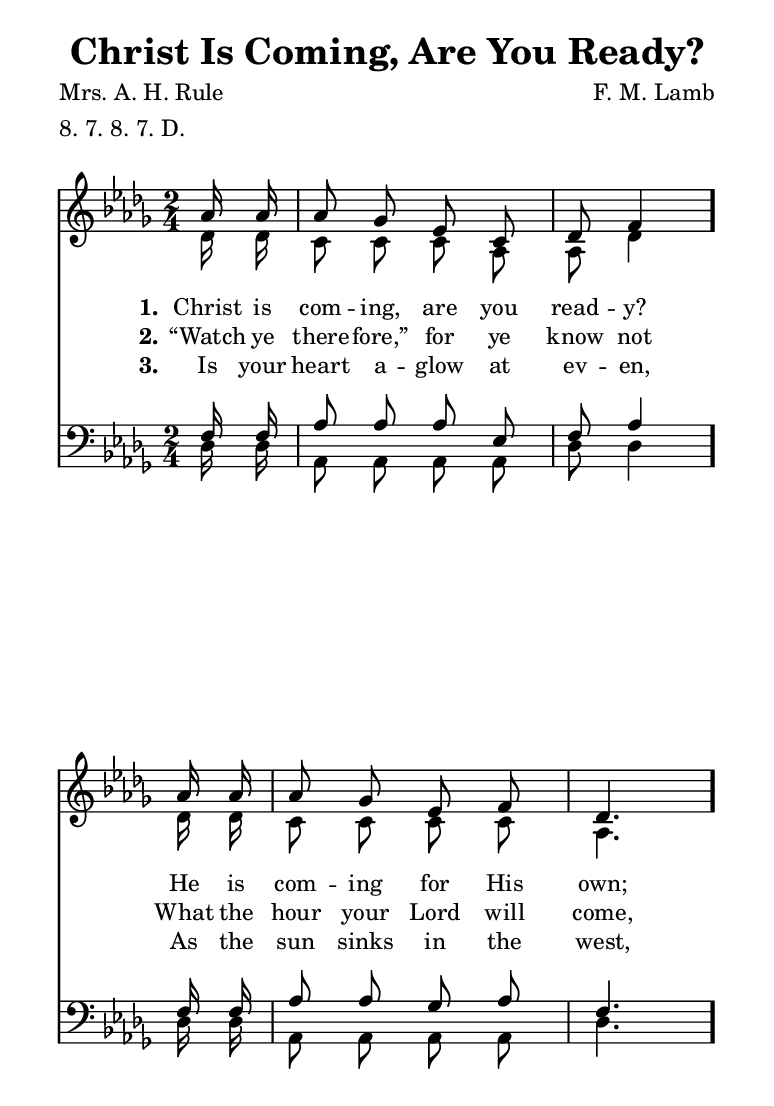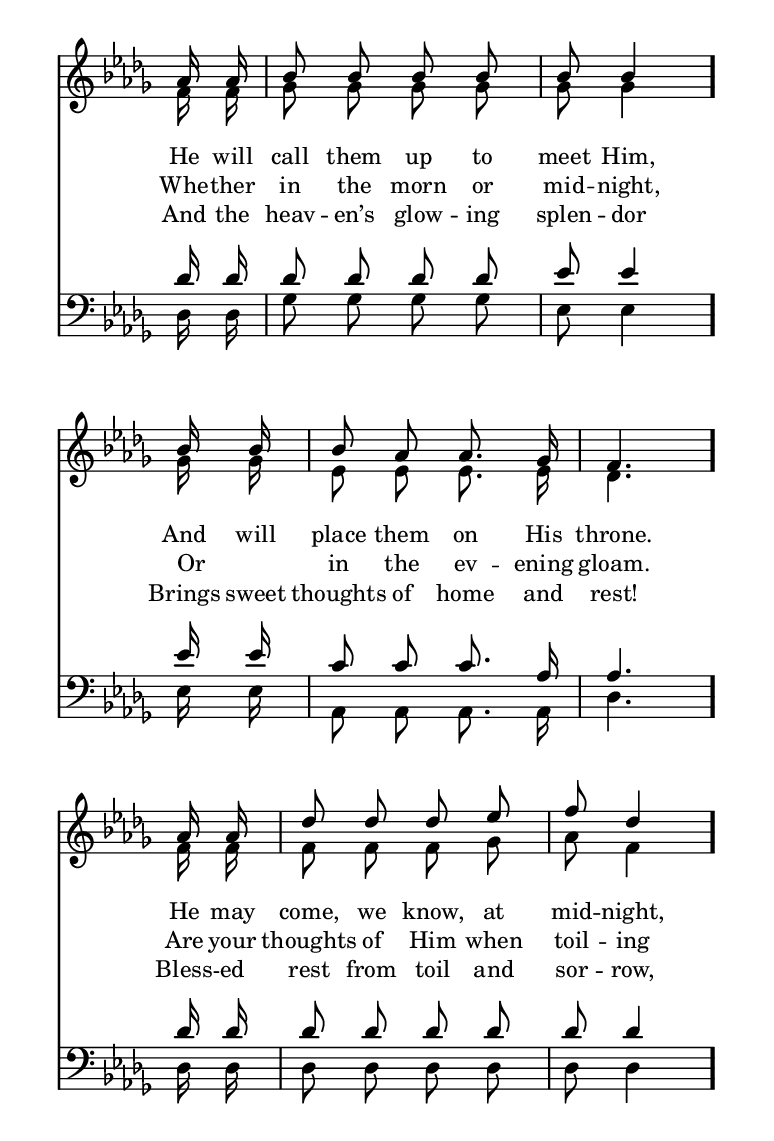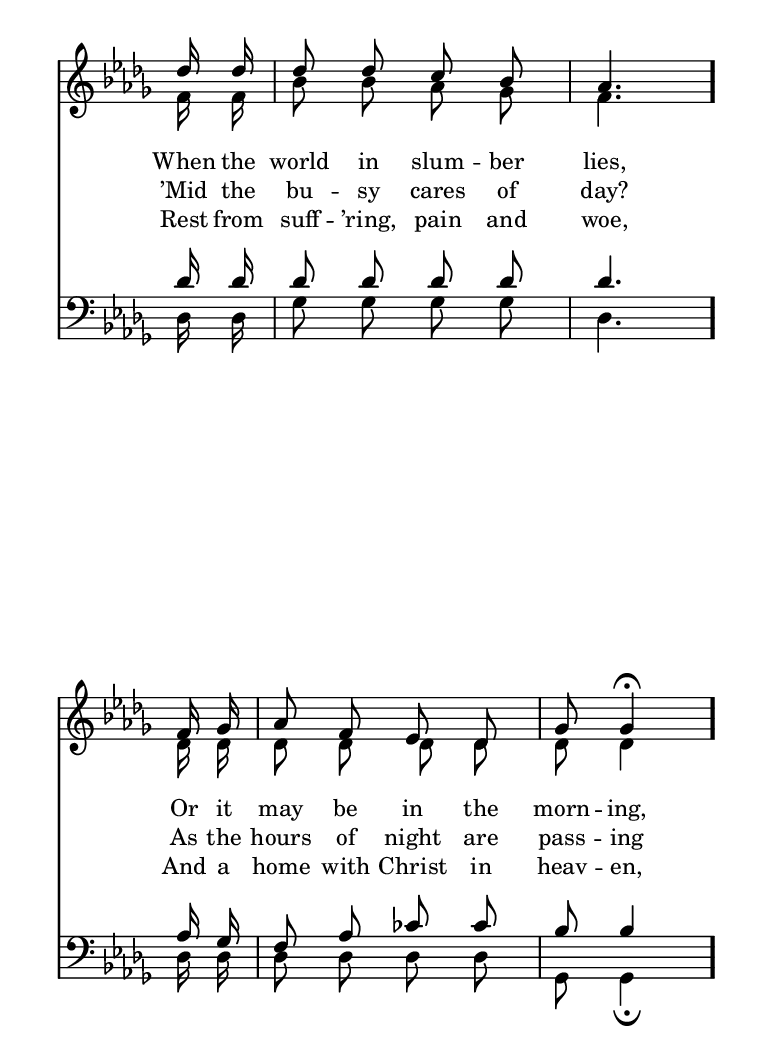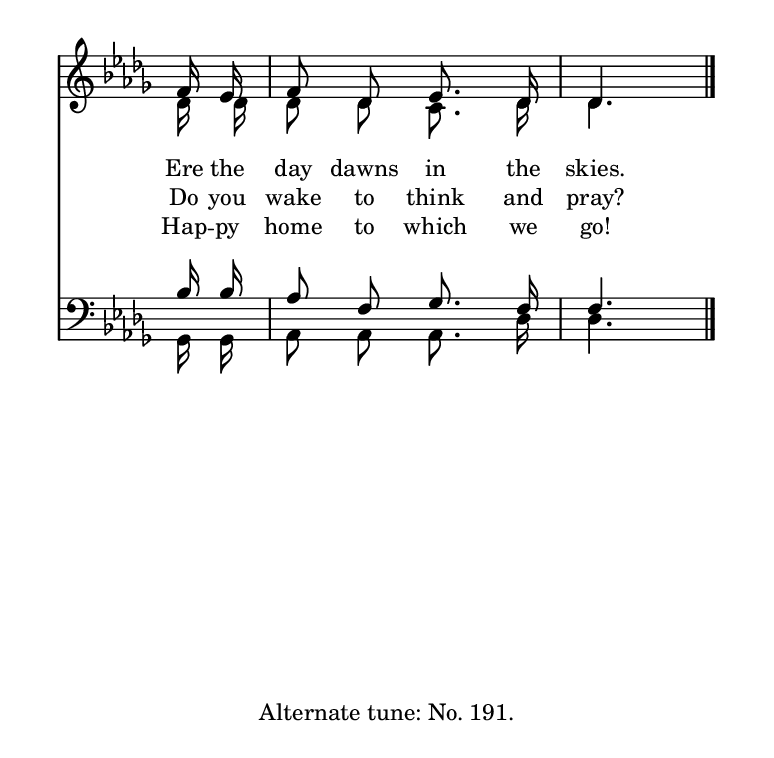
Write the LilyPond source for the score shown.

\include "common/global.ily"
\paper {
  \include "common/paper.ily"
  %ragged-bottom = ##t
  %ragged-last-bottom = ##t
  %systems-per-page = ##f
  %page-count = ##f
}

\header{
  hymnnumber = "67"
  title = "Christ Is Coming, Are You Ready?"
  tunename = ""
  meter = "8. 7. 8. 7. D."
  poet = "Mrs. A. H. Rule"
  composer = "F. M. Lamb"
  %copyright = ""
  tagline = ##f
}

% for fermata in MIDI
ta = { \tempo 8=110 }
tb = { \tempo 8=55  }

patternAA = { \ta c16 c16 | c8 c8 c8 c8 | c8 c4 }
patternAB = { \ta c16 c16 | c8 c8 c8 c8 | c8 \tb c4 \ta }

patternBA = { \ta c16 c16 | c8 c8 c8 c8 | c4. }
patternBB = { \ta c16 c16 | c8 c8 c8. c16 | c4. }

global = {
  \include "common/overrides.ily"
  \override Staff.TimeSignature.style = #'()
  \time 2/4
  \override Score.MetronomeMark.transparent = ##t % hide all fermata changes too
  \ta
  \key des \major
  \partial 8
  \autoBeamOff
}

notesSoprano = {
\global
\relative c'' {

  \changePitch \patternAA { aes aes | aes ges ees c | des f }
  \changePitch \patternBA { aes aes | aes ges ees f | des }
  \changePitch \patternAA { aes' aes | bes bes bes bes | bes bes }
  \changePitch \patternBB { bes bes | bes aes aes ges | f }

  \changePitch \patternAA { aes aes | des des des ees | f des }
  \changePitch \patternBA { des des | des des c bes | aes }
  \changePitch \patternAB { f ges | aes f ees des | ges ges \fermata }
  \changePitch \patternBB { f ees | f des ees des | des }

  \bar "|."

}
}

notesAlto = {
\global
\relative e' {

  \changePitch \patternAA { des des | c c c aes | aes des }
  \changePitch \patternBA { des des | c c c c | aes }
  \changePitch \patternAA { f' f | ges ges ges ges | ges ges }
  \changePitch \patternBB { ges ges | ees ees ees ees | des }

  \changePitch \patternAA { f f | f f f ges | aes f }
  \changePitch \patternBA { f f | bes bes aes ges | f }
  \changePitch \patternAA { des des | des des des des | des des }
  \changePitch \patternBB { des des | des des c des | des }

}
}

notesTenor = {
\global
\relative a {

  \changePitch \patternAA { f f | aes aes aes ees | f aes }
  \changePitch \patternBA { f f | aes aes ges aes | f }
  \changePitch \patternAA { des' des | des des des des | ees ees }
  \changePitch \patternBB { ees ees | c c c aes | aes }

  \changePitch \patternAA { des des | des des des des | des des }
  \changePitch \patternBA { des des | des des des des | des }
  \changePitch \patternAA { aes ges | f aes ces ces | bes bes }
  \changePitch \patternBB { bes bes | aes f ges f | f }

}
}

notesBass = {
\global
\relative f {

  \changePitch \patternAA { des des | aes aes aes aes | des des }
  \changePitch \patternBA { des des | aes aes aes aes | des }
  \changePitch \patternAA { des des | ges ges ges ges | ees ees }
  \changePitch \patternBB { ees ees | aes, aes aes aes | des }

  \changePitch \patternAA { des des | des des des des | des des }
  \changePitch \patternBA { des des | ges ges ges ges | des }
  \changePitch \patternAA { des des | des des des des | ges, ges \fermata }
  \changePitch \patternBB { ges ges | aes aes aes des | des }

}
}

wordsA = \lyricmode {
\set stanza = "1."

Christ is com -- ing, are you read -- y? \bar "."
He is com -- ing for His own; \bar "." \break
He will call them up to meet Him, \bar "."
And will place them on His throne. \bar "." \break
He may come, we know, at mid -- night, \bar "."
When the world in slum -- ber lies, \bar "." \break
Or it may be in the morn -- ing, \bar "."
Ere the day dawns in the skies. \bar "." \break

}

wordsB = \lyricmode {
\set stanza = "2."

“Watch ye there -- fore,” for ye know not
What the hour your Lord will come,
Whe -- ther in the morn or mid -- night,
Or _ in the ev -- ening gloam.
Are your thoughts of Him when toil -- ing
’Mid the bu -- sy cares of day?
As the hours of night are pass -- ing
Do you wake to think and pray?

}

wordsC = \lyricmode {
\set stanza = "3."

Is your heart a -- glow at ev -- en,
As the sun sinks in the west,
And the heav -- en’s glow -- ing splen -- dor
Brings sweet thoughts of home and rest!
Bless -- ed rest from toil and sor -- row,
Rest from suff -- ’ring, pain and woe,
And a home with Christ in heav -- en,
Hap -- py home to which we go!

}

\score {
  \context ChoirStaff <<
    \context Staff = upper <<
      \set ChoirStaff.systemStartDelimiter = #'SystemStartBar
      \context Voice  = sopranos { \voiceOne << \notesSoprano >> }
      \context Voice  = altos { \voiceTwo << \notesAlto >> }
      \context Lyrics = one   \lyricsto sopranos \wordsA
      \context Lyrics = two   \lyricsto sopranos \wordsB
      \context Lyrics = three \lyricsto sopranos \wordsC
    >>
    \context Staff = men <<
      \clef bass
      \context Voice  = tenors { \voiceOne << \notesTenor >> }
      \context Voice  = basses { \voiceTwo << \notesBass >> }
    >>
  >>
  \layout {
    \include "common/layout.ily"
  }
  \midi{
    \include "common/midi.ily"
  }
}

\noPageBreak
\markup { \fill-line { \line { Alternate tune: No. 191. } } }
\pageBreak

\version "2.18.0"  % necessary for upgrading to future LilyPond versions.

% vi:set et ts=2 sw=2 ai nocindent syntax=lilypond:
